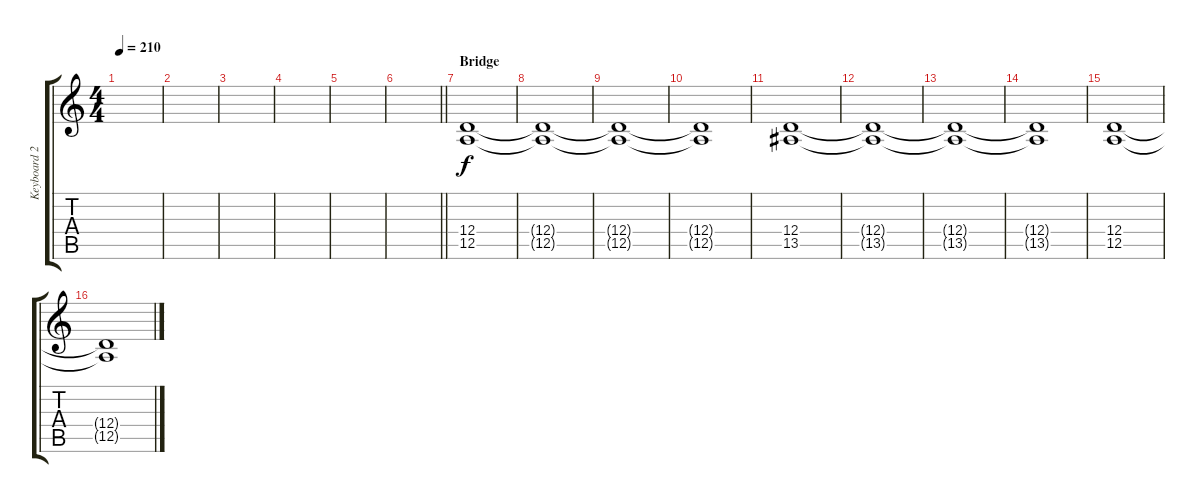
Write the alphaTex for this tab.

\track ("Keyboard 2" "Keyboard 2") {instrument stringensemble1}
\staff {score tabs}
\tuning (E4 B3 G3 D3 A2 D2) {hide}
\ts (4 4)
\tempo 210
\clef g2
\ks c
|
|
|
|
|
\barLineRight lightlight
|
\section ("" "Bridge")
(12.4 12.5).1 |
(12.4{t} 12.5{t}).1 |
(12.4{t} 12.5{t}).1 |
(12.4{t} 12.5{t}).1 |
(12.4 13.5).1 |
(12.4{t} 13.5{t}).1 |
(12.4{t} 13.5{t}).1 |
(12.4{t} 13.5{t}).1 |
(12.4 12.5).1 |
(12.4{t} 12.5{t}).1
